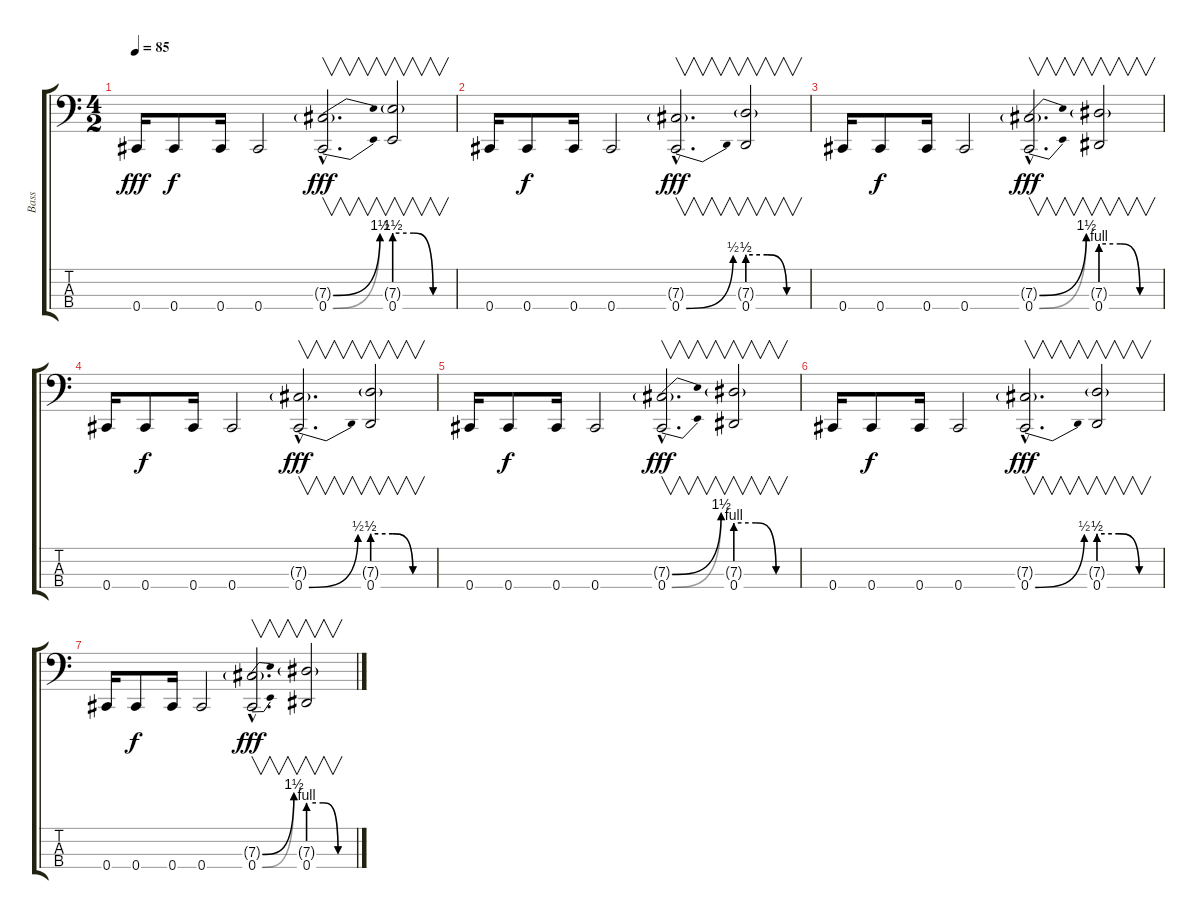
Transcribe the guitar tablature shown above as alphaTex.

\track ("Bass" "Bass") {instrument electricbasspick}
\staff {score tabs}
\tuning (E2 B1 Gb1 Db1) {hide}
\ts (4 2)
\tempo 85
\clef f4
\ks c
0.4.16{dy fff} 0.4.8{dy f} 0.4.16 0.4.2 (7.3{be (bend 0 0 60 6) g hac} 0.4{be (bend 0 0 60 6) hac}).2{v d dy fff} (7.3{be (custom 0 6 20 6 40 0 60 0) g} 0.4{be (custom 0 6 20 6 40 0 60 0)}).2{v} |
0.4.16 0.4.8{dy f} 0.4.16 0.4.2 (7.3{g hac} 0.4{be (bend 0 0 60 2) hac}).2{v d dy fff} (7.3{be (custom 0 2 20 2 40 0 60 0) g} 0.4{be (custom 0 2 20 2 40 0 60 0)}).2{v} |
0.4.16 0.4.8{dy f} 0.4.16 0.4.2 (7.3{be (bend 0 0 60 6) g hac} 0.4{be (bend 0 0 60 6) hac}).2{v d dy fff} (7.3{be (custom 0 4 20 4 40 0 60 0) g} 0.4{be (custom 0 4 20 4 40 0 60 0)}).2{v} |
0.4.16{volume 6} 0.4.8{dy f} 0.4.16 0.4.2 (7.3{g hac} 0.4{be (bend 0 0 60 2) hac}).2{v d dy fff} (7.3{be (custom 0 2 20 2 40 0 60 0) g} 0.4{be (custom 0 2 20 2 40 0 60 0)}).2{v} |
0.4.16 0.4.8{dy f} 0.4.16 0.4.2 (7.3{be (bend 0 0 60 6) g hac} 0.4{be (bend 0 0 60 6) hac}).2{v d dy fff} (7.3{be (custom 0 4 20 4 40 0 60 0) g} 0.4{be (custom 0 4 20 4 40 0 60 0)}).2{v} |
0.4.16{volume 0} 0.4.8{dy f} 0.4.16 0.4.2 (7.3{g hac} 0.4{be (bend 0 0 60 2) hac}).2{v d dy fff} (7.3{be (custom 0 2 20 2 40 0 60 0) g} 0.4{be (custom 0 2 20 2 40 0 60 0)}).2{v} |
0.4.16 0.4.8{dy f} 0.4.16 0.4.2 (7.3{be (bend 0 0 60 6) g hac} 0.4{be (bend 0 0 60 6) hac}).2{v d dy fff} (7.3{be (custom 0 4 20 4 40 0 60 0) g} 0.4{be (custom 0 4 20 4 40 0 60 0)}).2{v}
